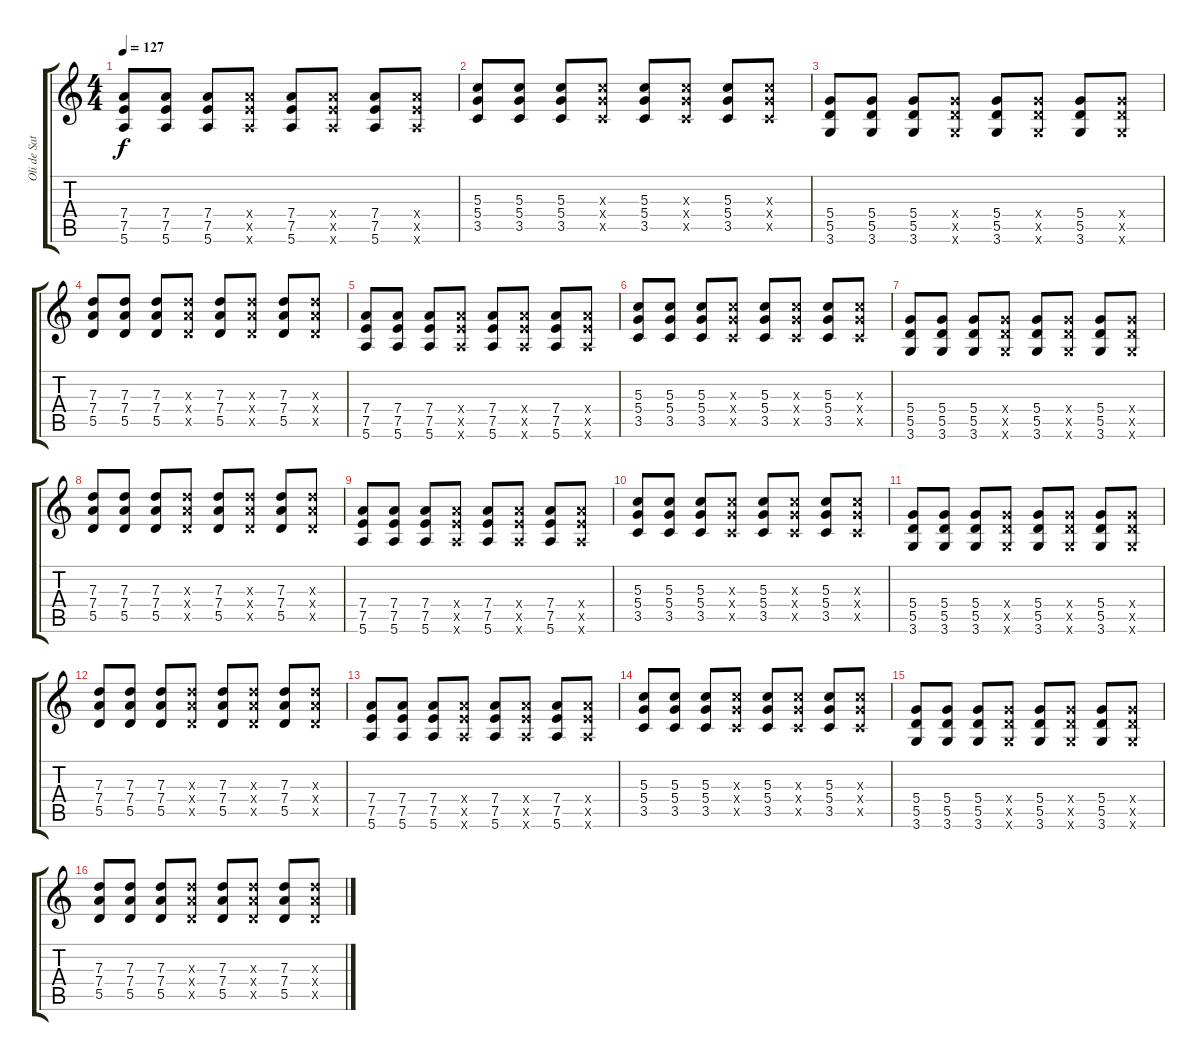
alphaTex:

\track ("Oli de Sat" "Oli de Sat") {instrument overdrivenguitar}
\staff {score tabs}
\tuning (E4 B3 G3 D3 A2 E2) {hide}
\ts (4 4)
\tempo 127
\clef g2
\ks c
(7.4 7.5 5.6).8{dy f} (7.4 7.5 5.6).8 (7.4 7.5 5.6).8 (7.4{x} 7.5{x} 5.6{x}).8 (7.4 7.5 5.6).8 (7.4{x} 7.5{x} 5.6{x}).8 (7.4 7.5 5.6).8 (7.4{x} 7.5{x} 5.6{x}).8 |
(5.3 5.4 3.5).8 (5.3 5.4 3.5).8 (5.3 5.4 3.5).8 (5.3{x} 5.4{x} 3.5{x}).8 (5.3 5.4 3.5).8 (5.3{x} 5.4{x} 3.5{x}).8 (5.3 5.4 3.5).8 (5.3{x} 5.4{x} 3.5{x}).8 |
(5.4 5.5 3.6).8 (5.4 5.5 3.6).8 (5.4 5.5 3.6).8 (5.4{x} 5.5{x} 3.6{x}).8 (5.4 5.5 3.6).8 (5.4{x} 5.5{x} 3.6{x}).8 (5.4 5.5 3.6).8 (5.4{x} 5.5{x} 3.6{x}).8 |
(7.3 7.4 5.5).8 (7.3 7.4 5.5).8 (7.3 7.4 5.5).8 (7.3{x} 7.4{x} 5.5{x}).8 (7.3 7.4 5.5).8 (7.3{x} 7.4{x} 5.5{x}).8 (7.3 7.4 5.5).8 (7.3{x} 7.4{x} 5.5{x}).8 |
(7.4 7.5 5.6).8 (7.4 7.5 5.6).8 (7.4 7.5 5.6).8 (7.4{x} 7.5{x} 5.6{x}).8 (7.4 7.5 5.6).8 (7.4{x} 7.5{x} 5.6{x}).8 (7.4 7.5 5.6).8 (7.4{x} 7.5{x} 5.6{x}).8 |
(5.3 5.4 3.5).8 (5.3 5.4 3.5).8 (5.3 5.4 3.5).8 (5.3{x} 5.4{x} 3.5{x}).8 (5.3 5.4 3.5).8 (5.3{x} 5.4{x} 3.5{x}).8 (5.3 5.4 3.5).8 (5.3{x} 5.4{x} 3.5{x}).8 |
(5.4 5.5 3.6).8 (5.4 5.5 3.6).8 (5.4 5.5 3.6).8 (5.4{x} 5.5{x} 3.6{x}).8 (5.4 5.5 3.6).8 (5.4{x} 5.5{x} 3.6{x}).8 (5.4 5.5 3.6).8 (5.4{x} 5.5{x} 3.6{x}).8 |
(7.3 7.4 5.5).8 (7.3 7.4 5.5).8 (7.3 7.4 5.5).8 (7.3{x} 7.4{x} 5.5{x}).8 (7.3 7.4 5.5).8 (7.3{x} 7.4{x} 5.5{x}).8 (7.3 7.4 5.5).8 (7.3{x} 7.4{x} 5.5{x}).8 |
(7.4 7.5 5.6).8 (7.4 7.5 5.6).8 (7.4 7.5 5.6).8 (7.4{x} 7.5{x} 5.6{x}).8 (7.4 7.5 5.6).8 (7.4{x} 7.5{x} 5.6{x}).8 (7.4 7.5 5.6).8 (7.4{x} 7.5{x} 5.6{x}).8 |
(5.3 5.4 3.5).8 (5.3 5.4 3.5).8 (5.3 5.4 3.5).8 (5.3{x} 5.4{x} 3.5{x}).8 (5.3 5.4 3.5).8 (5.3{x} 5.4{x} 3.5{x}).8 (5.3 5.4 3.5).8 (5.3{x} 5.4{x} 3.5{x}).8 |
(5.4 5.5 3.6).8 (5.4 5.5 3.6).8 (5.4 5.5 3.6).8 (5.4{x} 5.5{x} 3.6{x}).8 (5.4 5.5 3.6).8 (5.4{x} 5.5{x} 3.6{x}).8 (5.4 5.5 3.6).8 (5.4{x} 5.5{x} 3.6{x}).8 |
(7.3 7.4 5.5).8 (7.3 7.4 5.5).8 (7.3 7.4 5.5).8 (7.3{x} 7.4{x} 5.5{x}).8 (7.3 7.4 5.5).8 (7.3{x} 7.4{x} 5.5{x}).8 (7.3 7.4 5.5).8 (7.3{x} 7.4{x} 5.5{x}).8 |
(7.4 7.5 5.6).8 (7.4 7.5 5.6).8 (7.4 7.5 5.6).8 (7.4{x} 7.5{x} 5.6{x}).8 (7.4 7.5 5.6).8 (7.4{x} 7.5{x} 5.6{x}).8 (7.4 7.5 5.6).8 (7.4{x} 7.5{x} 5.6{x}).8 |
(5.3 5.4 3.5).8 (5.3 5.4 3.5).8 (5.3 5.4 3.5).8 (5.3{x} 5.4{x} 3.5{x}).8 (5.3 5.4 3.5).8 (5.3{x} 5.4{x} 3.5{x}).8 (5.3 5.4 3.5).8 (5.3{x} 5.4{x} 3.5{x}).8 |
(5.4 5.5 3.6).8 (5.4 5.5 3.6).8 (5.4 5.5 3.6).8 (5.4{x} 5.5{x} 3.6{x}).8 (5.4 5.5 3.6).8 (5.4{x} 5.5{x} 3.6{x}).8 (5.4 5.5 3.6).8 (5.4{x} 5.5{x} 3.6{x}).8 |
(7.3 7.4 5.5).8 (7.3 7.4 5.5).8 (7.3 7.4 5.5).8 (7.3{x} 7.4{x} 5.5{x}).8 (7.3 7.4 5.5).8 (7.3{x} 7.4{x} 5.5{x}).8 (7.3 7.4 5.5).8 (7.3{x} 7.4{x} 5.5{x}).8
